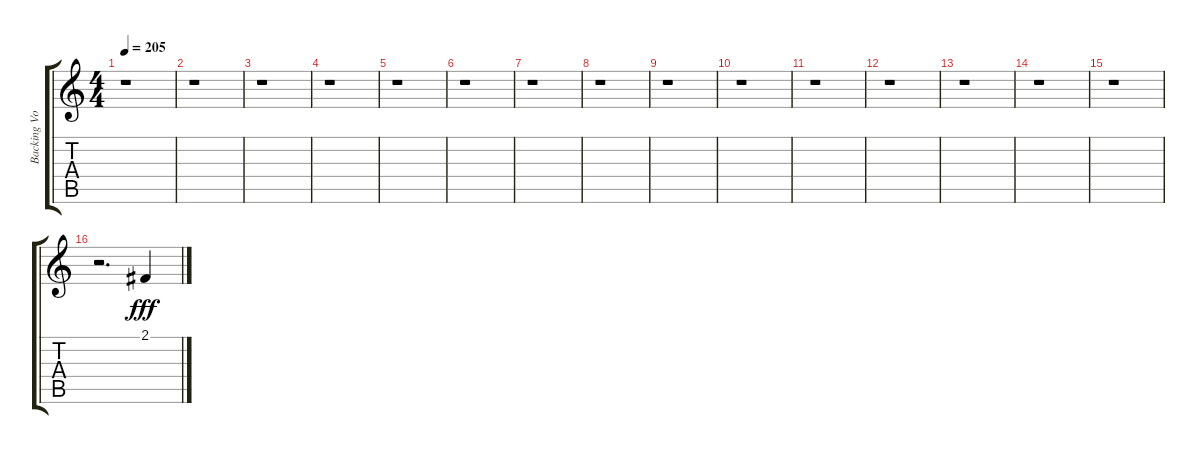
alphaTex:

\track ("Backing Vocals" "Backing Vo") {instrument oboe}
\staff {score tabs}
\tuning (E4 B3 G3 D3 A2 E2) {hide}
\ts (4 4)
\tempo 205
\clef g2
\ks c
r.1{dy fff} |
r.1 |
r.1 |
r.1 |
r.1 |
r.1 |
r.1 |
r.1 |
r.1 |
r.1 |
r.1 |
r.1 |
r.1 |
r.1 |
r.1 |
r.2{d} 2.1.4
